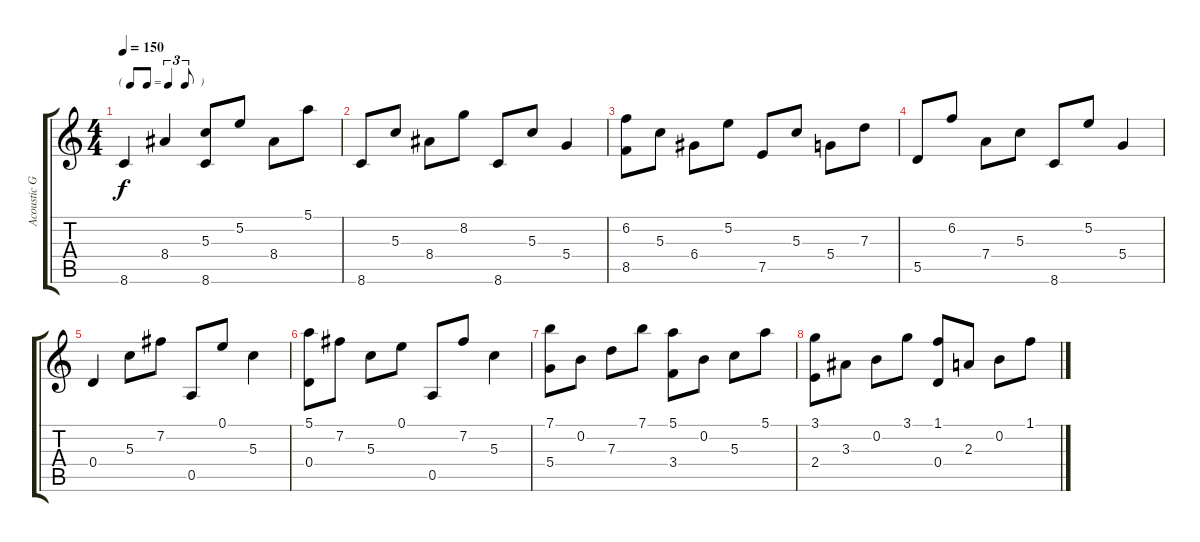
\track ("Acoustic Guitar" "Acoustic G") {instrument acousticguitarsteel}
\staff {score tabs}
\tuning (E4 B3 G3 D3 A2 E2) {hide}
\ts (4 4)
\tf triplet8th
\tempo 150
\clef g2
\ks c
8.6.4{dy f} 8.4.4 (5.3 8.6).8 5.2.8 8.4.8 5.1.8 |
8.6.8 5.3.8 8.4.8 8.2.8 8.6.8 5.3.8 5.4.4 |
(6.2 8.5).8 5.3.8 6.4.8 5.2.8 7.5.8 5.3.8 5.4.8 7.3.8 |
5.5.8 6.2.8 7.4.8 5.3.8 8.6.8 5.2.8 5.4.4 |
0.4.4 5.3.8 7.2.8 0.5.8 0.1.8 5.3.4 |
(5.1 0.4).8 7.2.8 5.3.8 0.1.8 0.5.8 7.2.8 5.3.4 |
(7.1 5.4).8 0.2.8 7.3.8 7.1.8 (5.1 3.4).8 0.2.8 5.3.8 5.1.8 |
(3.1 2.4).8 3.3.8 0.2.8 3.1.8 (1.1 0.4).8 2.3.8 0.2.8 1.1.8
